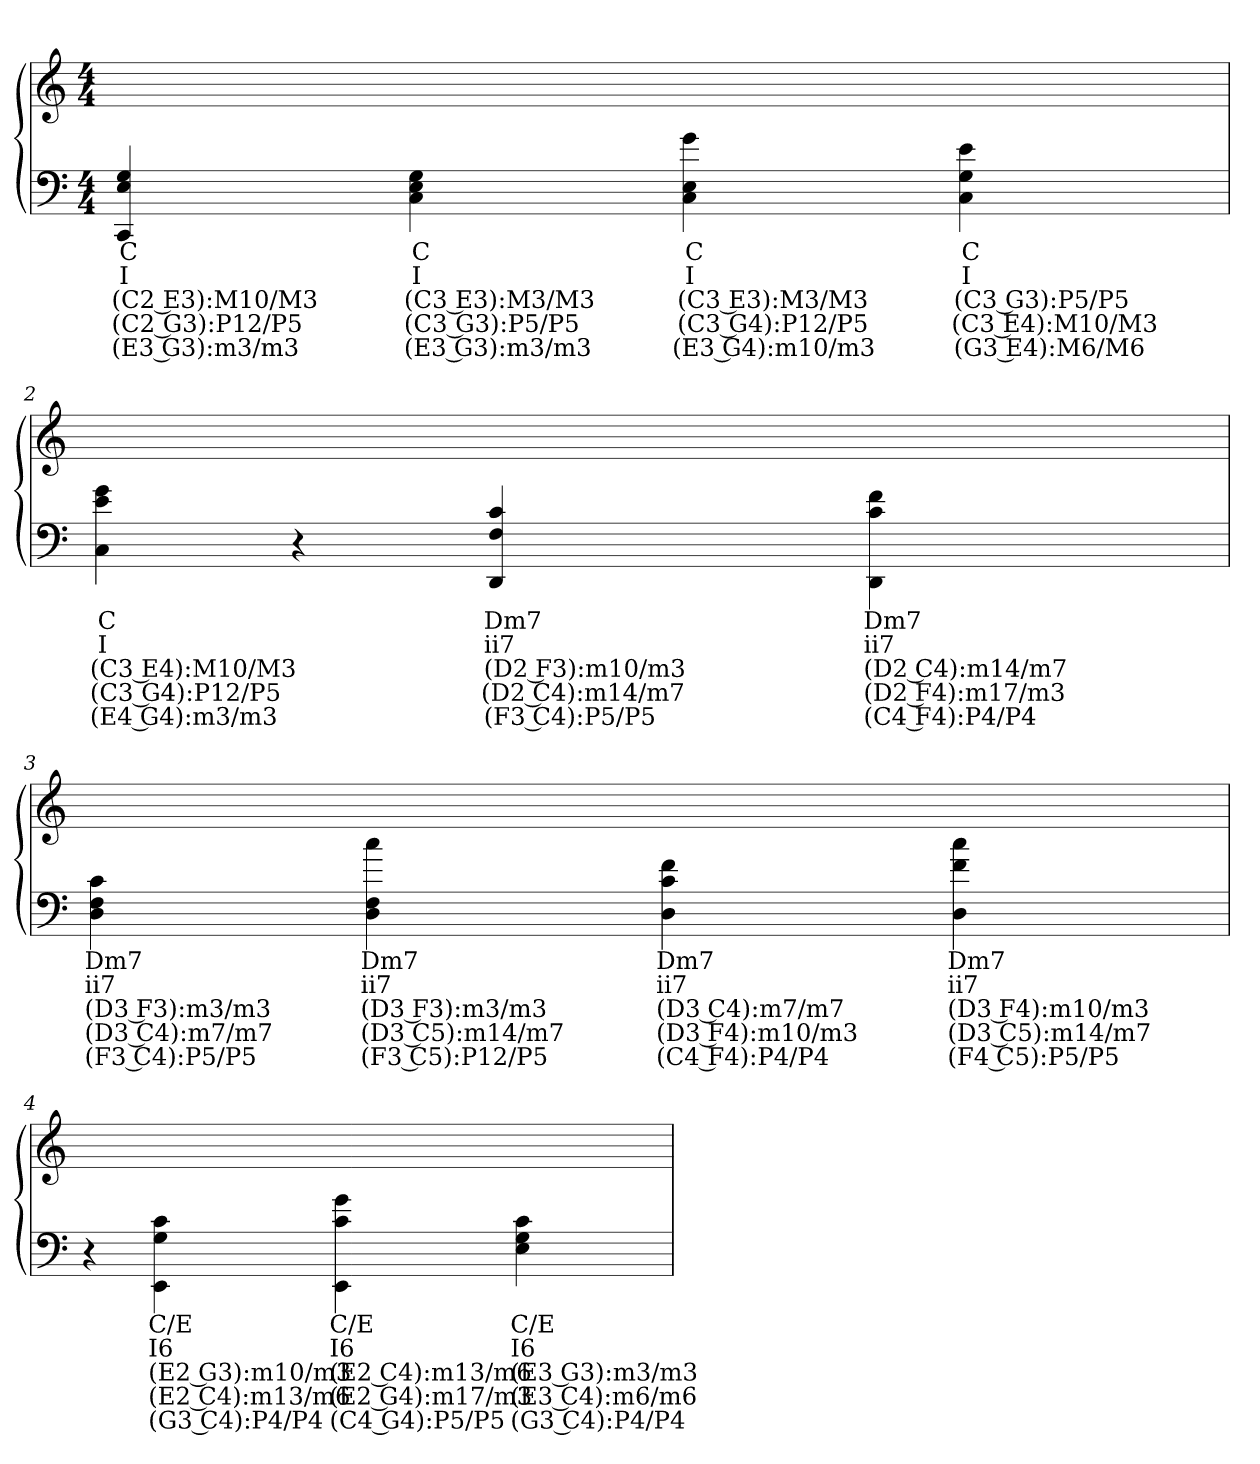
**kern	**text	**text	**text	**text	**text	**kern
*part2	*part2	*part2	*part2	*part2	*part2	*part1
*staff2	*staff2	*staff2	*staff2	*staff2	*staff2	*staff1
*clefF4	*	*	*	*	*	*clefG2
*k[]	*	*	*	*	*	*k[]
*C:	*	*	*	*	*	*C:
*M4/4	*	*	*	*	*	*M4/4
*MM60	*	*	*	*	*	*MM60
=1	=1	=1	=1	=1	=1	=1
4CC 4E 4G	C	I	(C2 E3):M10/M3	(C2 G3):P12/P5	(E3 G3):m3/m3	1ryy
4C 4E 4G	C	I	(C3 E3):M3/M3	(C3 G3):P5/P5	(E3 G3):m3/m3	.
4C 4E 4g	C	I	(C3 E3):M3/M3	(C3 G4):P12/P5	(E3 G4):m10/m3	.
4C 4G 4e	C	I	(C3 G3):P5/P5	(C3 E4):M10/M3	(G3 E4):M6/M6	.
=2	=2	=2	=2	=2	=2	=2
4C 4e 4g	C	I	(C3 E4):M10/M3	(C3 G4):P12/P5	(E4 G4):m3/m3	1ryy
4r	.	.	.	.	.	.
4DD 4F 4c	Dm7	ii7	(D2 F3):m10/m3	(D2 C4):m14/m7	(F3 C4):P5/P5	.
4DD 4c 4f	Dm7	ii7	(D2 C4):m14/m7	(D2 F4):m17/m3	(C4 F4):P4/P4	.
=3	=3	=3	=3	=3	=3	=3
4D 4F 4c	Dm7	ii7	(D3 F3):m3/m3	(D3 C4):m7/m7	(F3 C4):P5/P5	1ryy
4D 4F 4cc	Dm7	ii7	(D3 F3):m3/m3	(D3 C5):m14/m7	(F3 C5):P12/P5	.
4D 4c 4f	Dm7	ii7	(D3 C4):m7/m7	(D3 F4):m10/m3	(C4 F4):P4/P4	.
4D 4f 4cc	Dm7	ii7	(D3 F4):m10/m3	(D3 C5):m14/m7	(F4 C5):P5/P5	.
=4	=4	=4	=4	=4	=4	=4
4r	.	.	.	.	.	1ryy
4EE 4G 4c	C/E	I6	(E2 G3):m10/m3	(E2 C4):m13/m6	(G3 C4):P4/P4	.
4EE 4c 4g	C/E	I6	(E2 C4):m13/m6	(E2 G4):m17/m3	(C4 G4):P5/P5	.
4E 4G 4c	C/E	I6	(E3 G3):m3/m3	(E3 C4):m6/m6	(G3 C4):P4/P4	.
=	=	=	=	=	=	=
*-	*-	*-	*-	*-	*-	*-
